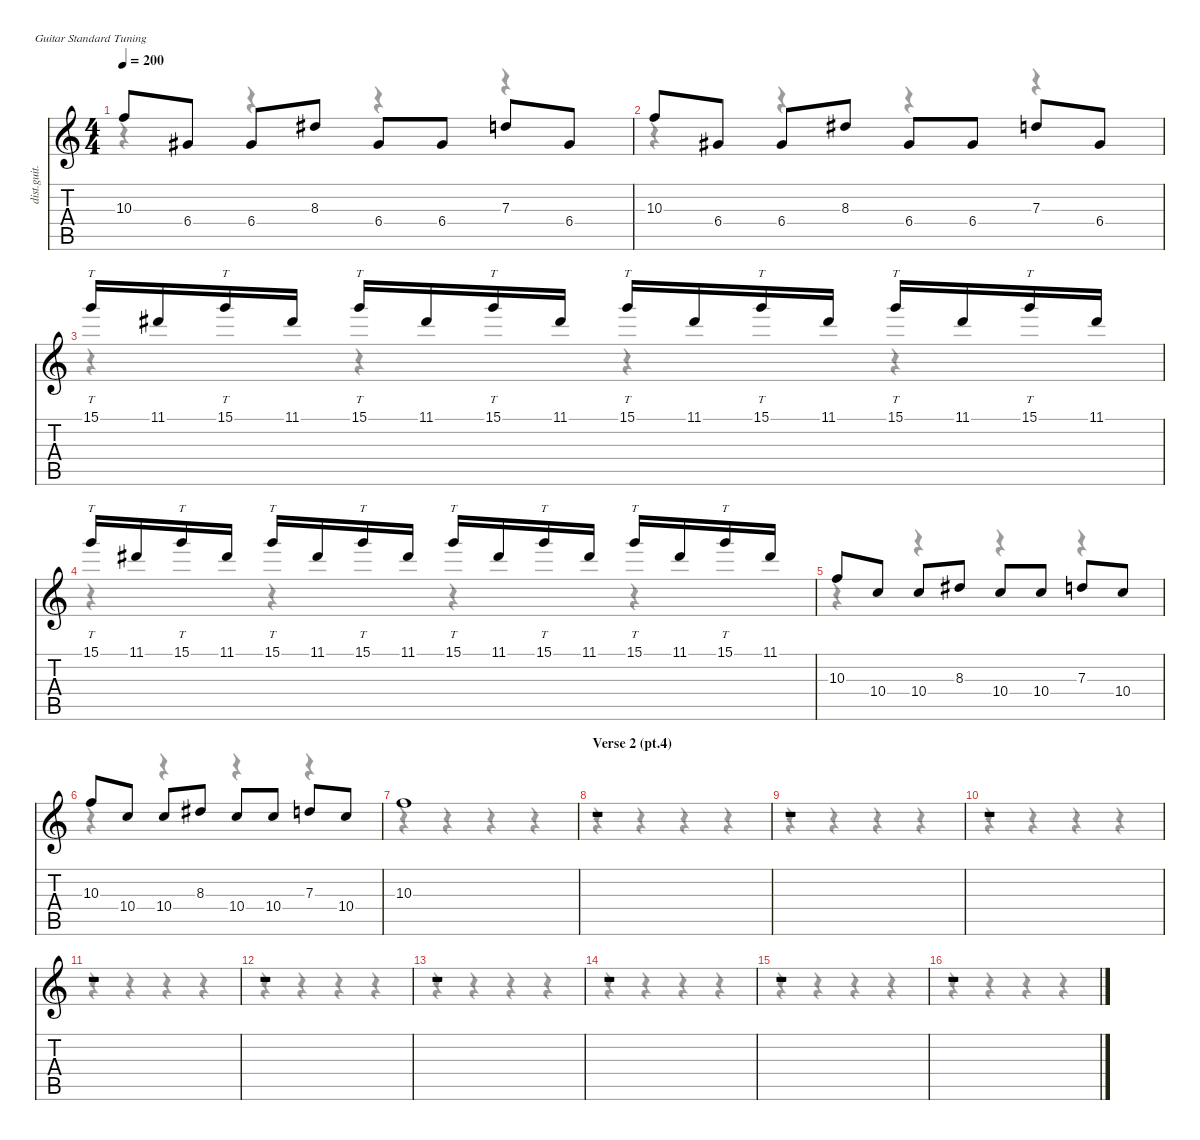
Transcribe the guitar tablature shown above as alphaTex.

\defaultSystemsLayout 4
\hideDynamics
\bracketExtendMode nobrackets
\otherSystemsTrackNameOrientation horizontal
\track ("Sam Totman (Lead Guitar)" "dist.guit.") {instrument distortionguitar}
\staff {score tabs}
\tuning (E4 B3 G3 D3 A2 E2)
\voice
\ts (4 4)
\tempo 200
\clef g2
\ks c
10.3.8{dy mp beam Up} 6.4{acc #}.8{beam Up} 6.4{acc #}.8{beam Up} 8.3{acc #}.8{beam Up} 6.4{acc #}.8{beam Up} 6.4{acc #}.8{beam Up} 7.3.8{beam Up} 6.4{acc #}.8{beam Up} |
10.3.8{beam Up} 6.4{acc #}.8{beam Up} 6.4{acc #}.8{beam Up} 8.3{acc #}.8{beam Up} 6.4{acc #}.8{beam Up} 6.4{acc #}.8{beam Up} 7.3.8{beam Up} 6.4{acc #}.8{beam Up} |
15.1.16{tt beam Up} 11.1{acc #}.16{beam Up} 15.1.16{tt beam Up} 11.1{acc #}.16{beam Up} 15.1.16{tt beam Up} 11.1{acc #}.16{beam Up} 15.1.16{tt beam Up} 11.1{acc #}.16{beam Up} 15.1.16{tt beam Up} 11.1{acc #}.16{beam Up} 15.1.16{tt beam Up} 11.1{acc #}.16{beam Up} 15.1.16{tt beam Up} 11.1{acc #}.16{beam Up} 15.1.16{tt beam Up} 11.1{acc #}.16{beam Up} |
15.1.16{tt beam Up} 11.1{acc #}.16{beam Up} 15.1.16{tt beam Up} 11.1{acc #}.16{beam Up} 15.1.16{tt beam Up} 11.1{acc #}.16{beam Up} 15.1.16{tt beam Up} 11.1{acc #}.16{beam Up} 15.1.16{tt beam Up} 11.1{acc #}.16{beam Up} 15.1.16{tt beam Up} 11.1{acc #}.16{beam Up} 15.1.16{tt beam Up} 11.1{acc #}.16{beam Up} 15.1.16{tt beam Up} 11.1{acc #}.16{beam Up} |
10.3.8{beam Up} 10.4.8{beam Up} 10.4.8{beam Up} 8.3{acc #}.8{beam Up} 10.4.8{beam Up} 10.4.8{beam Up} 7.3.8{beam Up} 10.4.8{beam Up} |
10.3.8{beam Up} 10.4.8{beam Up} 10.4.8{beam Up} 8.3{acc #}.8{beam Up} 10.4.8{beam Up} 10.4.8{beam Up} 7.3.8{beam Up} 10.4.8{beam Up} |
10.3.1{beam Up} |
\section ("" "Verse 2 (pt.4)")
r.1{beam Up} |
r.1{beam Up} |
r.1{beam Up} |
r.1{beam Up} |
r.1{beam Up} |
r.1{beam Up} |
r.1{beam Up} |
r.1{beam Up} |
r.1{beam Up}
\voice
\clef g2
\ottava regular
\simile none
\ks c
r.4{dy mf beam Down} r.4{beam Down} r.4{beam Down} r.4{beam Down} |
r.4{beam Down} r.4{beam Down} r.4{beam Down} r.4{beam Down} |
r.4{beam Down} r.4{beam Down} r.4{beam Down} r.4{beam Down} |
r.4{beam Down} r.4{beam Down} r.4{beam Down} r.4{beam Down} |
r.4{beam Down} r.4{beam Down} r.4{beam Down} r.4{beam Down} |
r.4{beam Down} r.4{beam Down} r.4{beam Down} r.4{beam Down} |
r.4{beam Down} r.4{beam Down} r.4{beam Down} r.4{beam Down} |
r.4{beam Down} r.4{beam Down} r.4{beam Down} r.4{beam Down} |
r.4{beam Down} r.4{beam Down} r.4{beam Down} r.4{beam Down} |
r.4{beam Down} r.4{beam Down} r.4{beam Down} r.4{beam Down} |
r.4{beam Down} r.4{beam Down} r.4{beam Down} r.4{beam Down} |
r.4{beam Down} r.4{beam Down} r.4{beam Down} r.4{beam Down} |
r.4{beam Down} r.4{beam Down} r.4{beam Down} r.4{beam Down} |
r.4{beam Down} r.4{beam Down} r.4{beam Down} r.4{beam Down} |
r.4{beam Down} r.4{beam Down} r.4{beam Down} r.4{beam Down} |
r.4{beam Down} r.4{beam Down} r.4{beam Down} r.4{beam Down}
